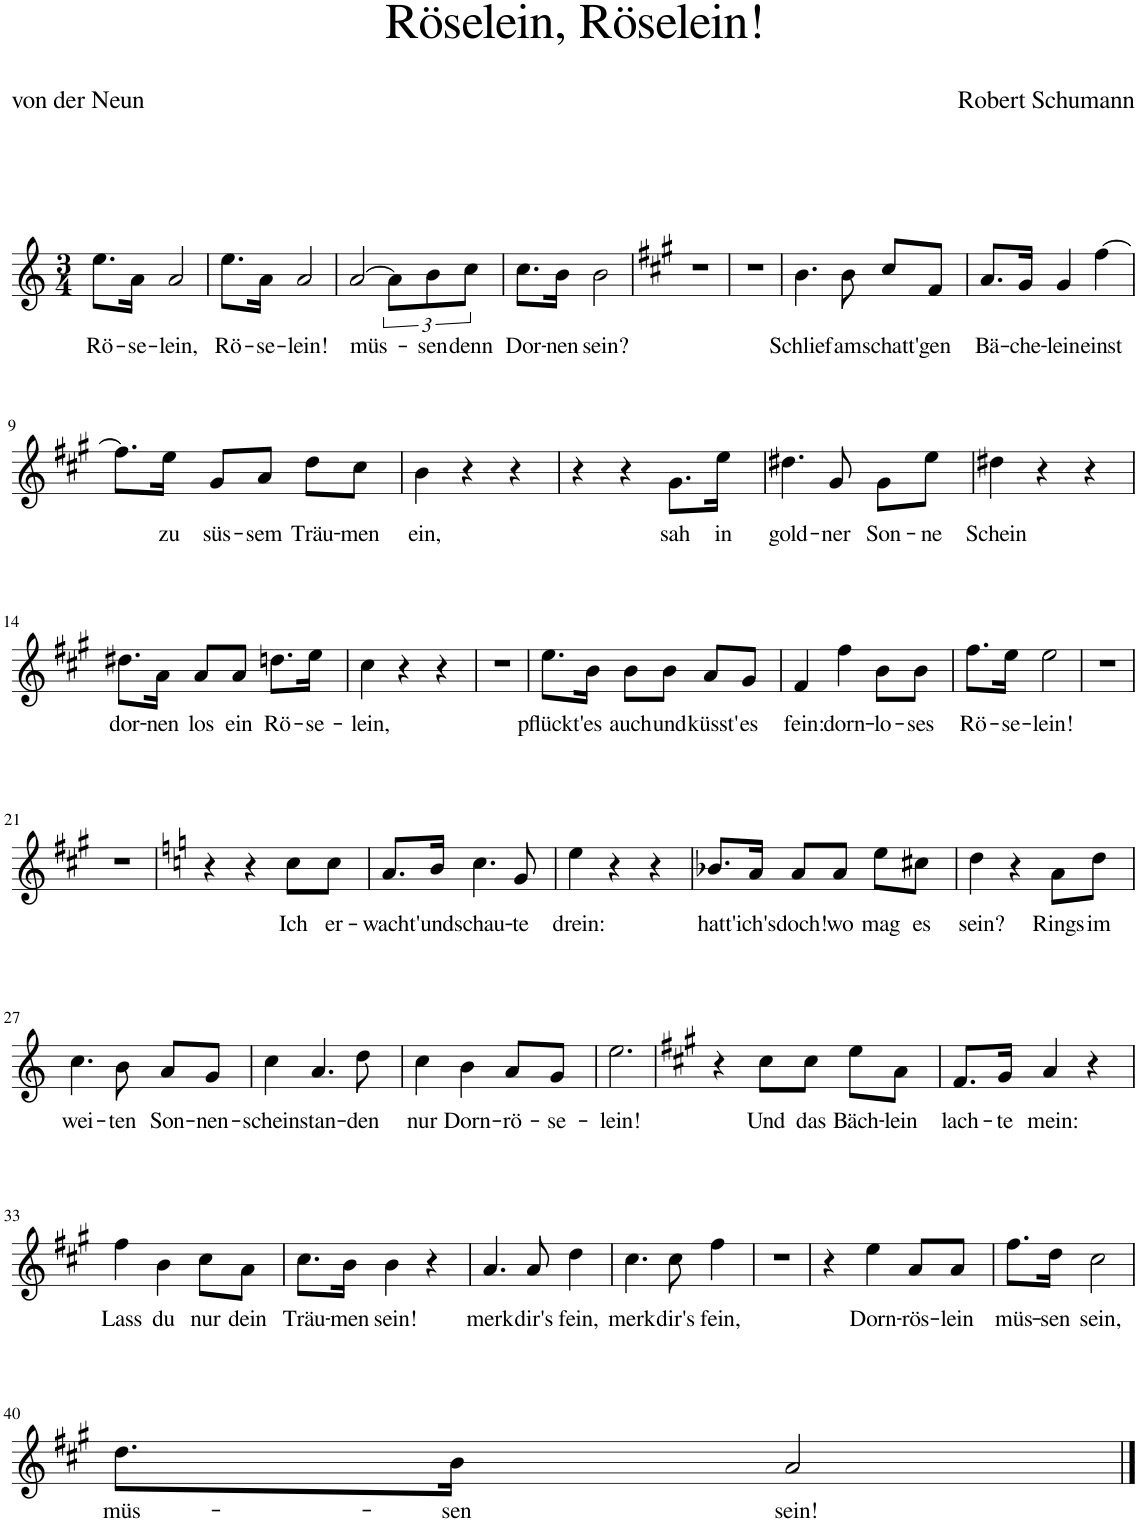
**kern	**text
*part1	*part1
*staff1	*staff1
*I"Piano	*
*I'Pno	*
*clefG2	*
*k[]	*
*M3/4	*
=1	=1
!	!LO:LY:b
8.ee\L	Rö-
!	!LO:LY:b
16a\Jk	-se-
!	!LO:LY:b
2a/	-lein,
=2	=2
!	!LO:LY:b
8.ee\L	Rö-
!	!LO:LY:b
16a\Jk	-se-
!	!LO:LY:b
2a/	-lein!
=3	=3
!	!LO:LY:b
[2a/	müs-
12a\L]	.
!	!LO:LY:b
12b\	-sen
!	!LO:LY:b
12cc\J	denn
=4	=4
!	!LO:LY:b
8.cc\L	Dor-
!	!LO:LY:b
16b\Jk	-nen
!	!LO:LY:b
2b\	sein?
=5	=5
*k[f#c#g#]	*
2.r	.
=6	=6
2.r	.
=7	=7
!	!LO:LY:b
4.b\	Schlief
!	!LO:LY:b
8b\	am
!	!LO:LY:b
8cc#/L	schatt'
!	!LO:LY:b
8f#/J	gen
=8	=8
!	!LO:LY:b
8.a/L	Bä-
!	!LO:LY:b
16g#/Jk	-che-
!	!LO:LY:b
4g#/	-lein
!	!LO:LY:b
[4ff#\	einst
!!LO:LB:g=z
=9	=9
8.ff#\L]	.
!	!LO:LY:b
16ee\Jk	zu
!	!LO:LY:b
8g#/L	süs-
!	!LO:LY:b
8a/J	-sem
!	!LO:LY:b
8dd\L	Träu-
!	!LO:LY:b
8cc#\J	-men
=10	=10
!	!LO:LY:b
4b\	ein,
4r	.
4r	.
=11	=11
4r	.
4r	.
!	!LO:LY:b
8.g#\L	sah
!	!LO:LY:b
16ee\Jk	in
=12	=12
!	!LO:LY:b
4.dd#X\	gold-
!	!LO:LY:b
8g#/	-ner
!	!LO:LY:b
8g#\L	Son-
!	!LO:LY:b
8ee\J	-ne
=13	=13
!	!LO:LY:b
4dd#X\	Schein
4r	.
4r	.
!!LO:LB:g=z
=14	=14
!	!LO:LY:b
8.dd#X\L	dor-
!	!LO:LY:b
16a\Jk	-nen
!	!LO:LY:b
8a/L	los
!	!LO:LY:b
8a/J	ein
!	!LO:LY:b
8.ddn\L	Rö-
!	!LO:LY:b
16ee\Jk	-se-
=15	=15
!	!LO:LY:b
4cc#\	-lein,
4r	.
4r	.
=16	=16
2.r	.
=17	=17
!	!LO:LY:b
8.ee\L	pflückt'
!	!LO:LY:b
16b\Jk	es
!	!LO:LY:b
8b\L	auch
!	!LO:LY:b
8b\J	und
!	!LO:LY:b
8a/L	küsst'
!	!LO:LY:b
8g#/J	es
=18	=18
!	!LO:LY:b
4f#/	fein:
!	!LO:LY:b
4ff#\	dorn-
!	!LO:LY:b
8b\L	-lo-
!	!LO:LY:b
8b\J	-ses
=19	=19
!	!LO:LY:b
8.ff#\L	Rö-
!	!LO:LY:b
16ee\Jk	-se-
!	!LO:LY:b
2ee\	-lein!
=20	=20
2.r	.
!!LO:LB:g=z
=21	=21
2.r	.
=22	=22
*k[]	*
4r	.
4r	.
!	!LO:LY:b
8cc\L	Ich
!	!LO:LY:b
8cc\J	er-
=23	=23
!	!LO:LY:b
8.a/L	-wacht'
!	!LO:LY:b
16b/Jk	und
!	!LO:LY:b
4.cc\	schau-
!	!LO:LY:b
8g/	-te
=24	=24
!	!LO:LY:b
4ee\	drein:
4r	.
4r	.
=25	=25
!	!LO:LY:b
8.b-X/L	hatt'
!	!LO:LY:b
16a/Jk	ich's
!	!LO:LY:b
8a/L	doch!
!	!LO:LY:b
8a/J	wo
!	!LO:LY:b
8ee\L	mag
!	!LO:LY:b
8cc#X\J	es
=26	=26
!	!LO:LY:b
4dd\	sein?
4r	.
!	!LO:LY:b
8a\L	Rings
!	!LO:LY:b
8dd\J	im
!!LO:LB:g=z
=27	=27
!	!LO:LY:b
4.cc\	wei-
!	!LO:LY:b
8b\	-ten
!	!LO:LY:b
8a/L	Son-
!	!LO:LY:b
8g/J	-nen-
=28	=28
!	!LO:LY:b
4cc\	-schein
!	!LO:LY:b
4.a/	stan-
!	!LO:LY:b
8dd\	den
=29	=29
!	!LO:LY:b
4cc\	nur
!	!LO:LY:b
4b\	Dorn-
!	!LO:LY:b
8a/L	-rö-
!	!LO:LY:b
8g/J	-se-
=30	=30
!	!LO:LY:b
2.ee\	-lein!
=31	=31
*k[f#c#g#]	*
4r	.
!	!LO:LY:b
8cc#\L	Und
!	!LO:LY:b
8cc#\J	das
!	!LO:LY:b
8ee\L	Bäch-
!	!LO:LY:b
8a\J	-lein
=32	=32
!	!LO:LY:b
8.f#/L	lach-
!	!LO:LY:b
16g#/Jk	-te
!	!LO:LY:b
4a/	mein:
4r	.
!!LO:LB:g=z
=33	=33
!	!LO:LY:b
4ff#\	Lass
!	!LO:LY:b
4b\	du
!	!LO:LY:b
8cc#\L	nur
!	!LO:LY:b
8a\J	dein
=34	=34
!	!LO:LY:b
8.cc#\L	Träu-
!	!LO:LY:b
16b\Jk	-men
!	!LO:LY:b
4b\	sein!
4r	.
=35	=35
!	!LO:LY:b
4.a/	merk
!	!LO:LY:b
8a/	dir's
!	!LO:LY:b
4dd\	fein,
=36	=36
!	!LO:LY:b
4.cc#\	merk
!	!LO:LY:b
8cc#\	dir's
!	!LO:LY:b
4ff#\	fein,
=37	=37
2.r	.
=38	=38
4r	.
!	!LO:LY:b
4ee\	Dorn-
!	!LO:LY:b
8a/L	-rös-
!	!LO:LY:b
8a/J	-lein
=39	=39
!	!LO:LY:b
8.ff#\L	müs-
!	!LO:LY:b
16dd\Jk	-sen
!	!LO:LY:b
2cc#\	sein,
!!LO:LB:g=z
=40	=40
!	!LO:LY:b
8.dd\L	müs-
!	!LO:LY:b
16b\Jk	-sen
!	!LO:LY:b
2a/	sein!
==	==
*-	*-
